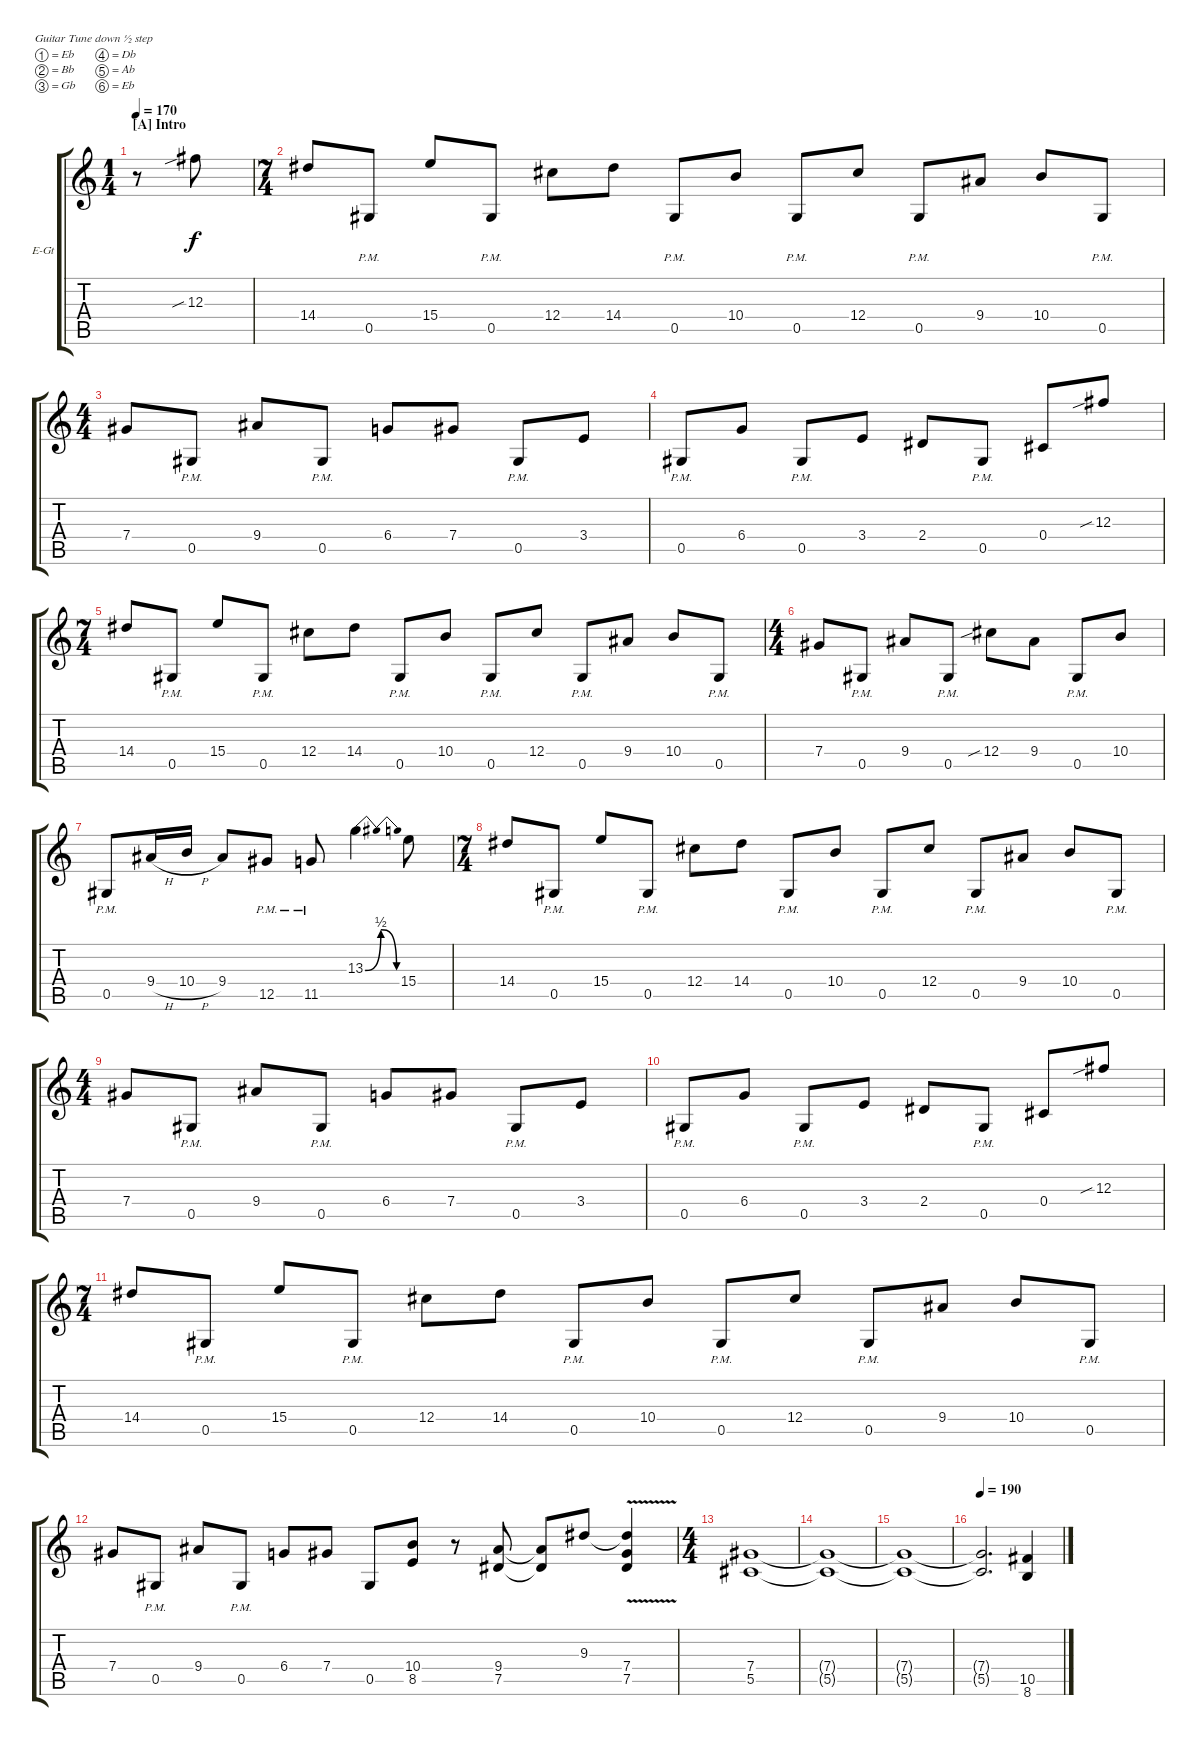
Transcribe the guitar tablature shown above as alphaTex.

\bracketExtendMode groupsimilarinstruments
\firstSystemTrackNameOrientation horizontal
\otherSystemsTrackNameOrientation horizontal
\track ("Electric Guitar" "E-Gt") {instrument overdrivenguitar}
\staff {score tabs}
\tuning (Eb4 Bb3 Gb3 Db3 Ab2 Eb2)
\ts (1 4)
\section ("A" "Intro")
\tempo 170
\clef g2
\ks c
r.8{dy f instrument overdrivenguitar} 12.3{sib}.8 |
\ts (7 4)
14.4.8 0.5{pm}.8 15.4.8 0.5{pm}.8 12.4.8 14.4.8 0.5{pm}.8 10.4.8 0.5{pm}.8 12.4.8 0.5{pm}.8 9.4.8 10.4.8 0.5{pm}.8 |
\ts (4 4)
7.4.8 0.5{pm}.8 9.4.8 0.5{pm}.8 6.4.8 7.4.8 0.5{pm}.8 3.4.8 |
0.5{pm}.8 6.4.8 0.5{pm}.8 3.4.8 2.4.8 0.5{pm}.8 0.4.8 12.3{sib}.8 |
\ts (7 4)
14.4.8 0.5{pm}.8 15.4.8 0.5{pm}.8 12.4.8 14.4.8 0.5{pm}.8 10.4.8 0.5{pm}.8 12.4.8 0.5{pm}.8 9.4.8 10.4.8 0.5{pm}.8 |
\ts (4 4)
7.4.8 0.5{pm}.8 9.4.8 0.5{pm}.8 12.4{sib}.8 9.4.8 0.5{pm}.8 10.4.8 |
0.5{pm}.8 9.4{h}.16 10.4{h}.16 9.4.8 12.5{pm}.8 11.5{pm}.8 13.3{be (bendrelease 0 0 13.799999999999999 2 21.599999999999998 2 30 0)}.4 15.4.8 |
\ts (7 4)
14.4.8 0.5{pm}.8 15.4.8 0.5{pm}.8 12.4.8 14.4.8 0.5{pm}.8 10.4.8 0.5{pm}.8 12.4.8 0.5{pm}.8 9.4.8 10.4.8 0.5{pm}.8 |
\ts (4 4)
7.4.8 0.5{pm}.8 9.4.8 0.5{pm}.8 6.4.8 7.4.8 0.5{pm}.8 3.4.8 |
0.5{pm}.8 6.4.8 0.5{pm}.8 3.4.8 2.4.8 0.5{pm}.8 0.4.8 12.3{sib}.8 |
\ts (7 4)
14.4.8 0.5{pm}.8 15.4.8 0.5{pm}.8 12.4.8 14.4.8 0.5{pm}.8 10.4.8 0.5{pm}.8 12.4.8 0.5{pm}.8 9.4.8 10.4.8 0.5{pm}.8 |
7.4.8 0.5{pm}.8 9.4.8 0.5{pm}.8 6.4.8 7.4.8 0.5.8 (10.4 8.5).8 r.8 (9.4 7.5).8 (7.5{t} 9.4{t}).8 9.3.8 (7.4{v} 7.5 9.3{t}).4 |
\ts (4 4)
(5.5 7.4).1 |
(5.5{t} 7.4{t}).1 |
(5.5{t} 7.4{t}).1 |
\tempo 190
(7.4{t} 5.5{t}).2{d} (8.6 10.5).4
